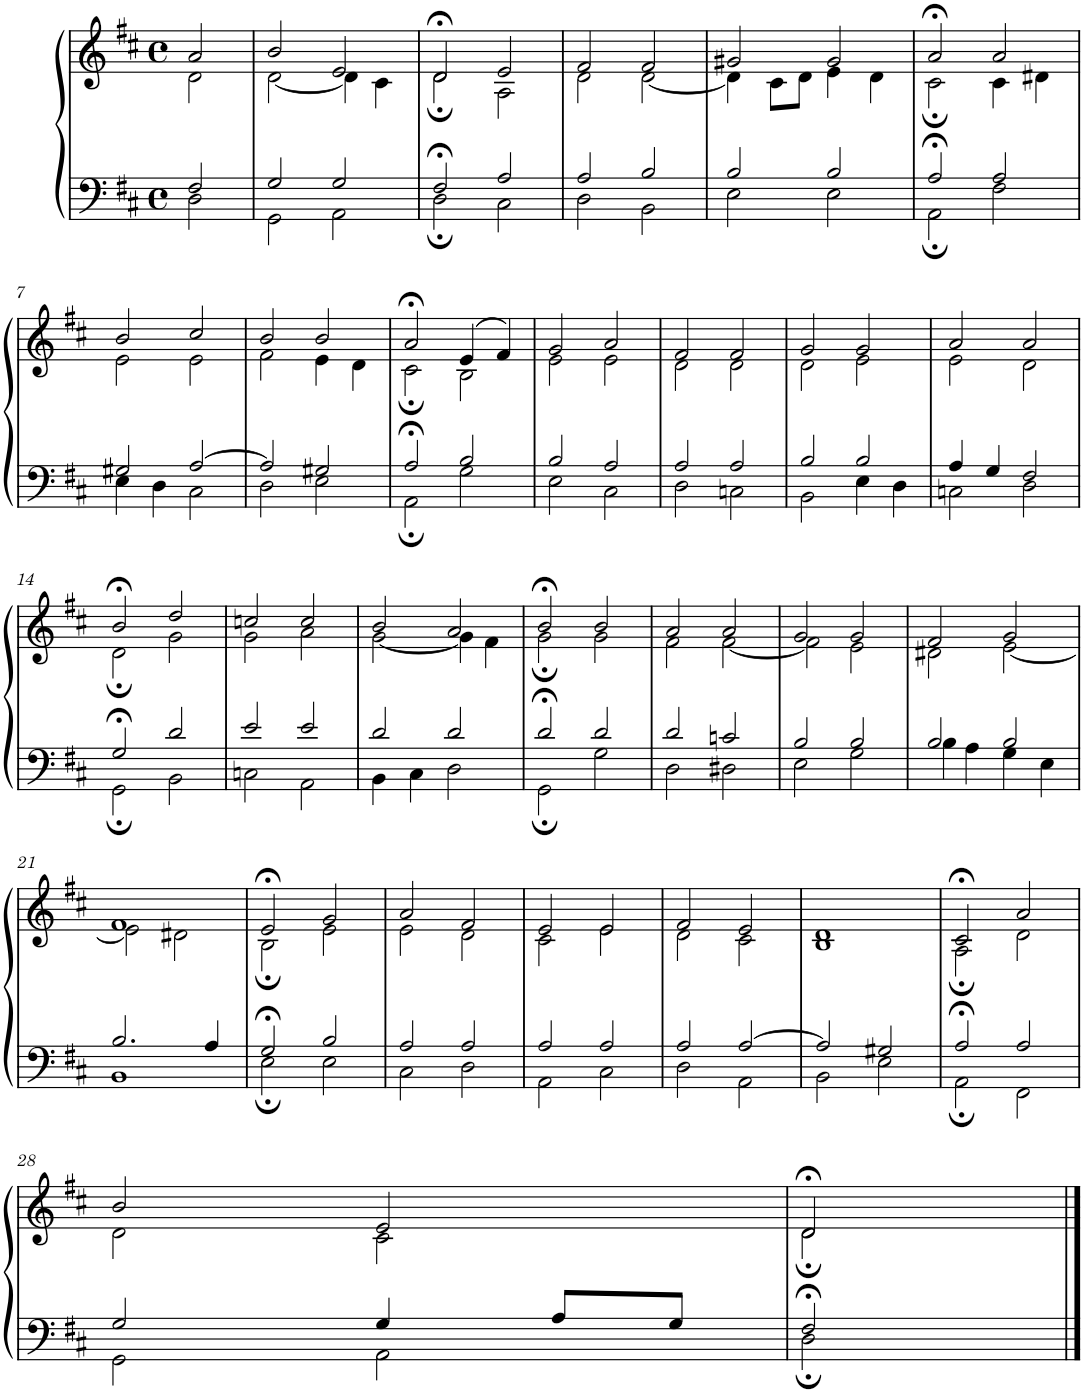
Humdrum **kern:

**kern	**kern
*part1	*part1
*staff2	*staff1
*I"Piano	*
*I'Pno.	*
*clefF4	*clefG2
*k[f#c#]	*k[f#c#]
*M4/4	*M4/4
*met(c)	*met(c)
=1	=1
*^	*^
2F#/	2D\	2a/	2d\
=2	=2	=2	=2
2G/	2GG\	2b/	[2d\
2G/	2AA\	2e/	4d\]
.	.	.	4c#\
=3	=3	=3	=3
2F#;</	2D;\	2d;</	2d;\
2A/	2C#\	2e/	2A\
=4	=4	=4	=4
2A/	2D\	2f#/	2d\
2B/	2BB\	2f#/	[2d\
=5	=5	=5	=5
2B/	2E\	2g#X/	4d\]
.	.	.	8c#\L
.	.	.	8d\J
2B/	2E\	2g#/	4e\
.	.	.	4d\
=6	=6	=6	=6
2A;</	2AA;\	2a;</	2c#;\
2A/	2F#\	2a/	4c#\
.	.	.	4d#X\
!!LO:LB:g=z	!!
=7	=7	=7	=7
2G#X/	4E\	2b/	2e\
.	4D\	.	.
[2A/	2C#\	2cc#/	2e\
=8	=8	=8	=8
2A/]	2D\	2b/	2f#\
2G#X/	2E\	2b/	4e\
.	.	.	4d\
=9	=9	=9	=9
2A;</	2AA;\	2a;</	2c#;\
2B/	2G\	(4e/	2B\
.	.	4f#/)	.
=10	=10	=10	=10
2B/	2E\	2g/	2e\
2A/	2C#\	2a/	2e\
=11	=11	=11	=11
2A/	2D\	2f#/	2d\
2A/	2Cn\	2f#/	2d\
=12	=12	=12	=12
2B/	2BB\	2g/	2d\
2B/	4E\	2g/	2e\
.	4D\	.	.
=13	=13	=13	=13
4A/	2Cn\	2a/	2e\
4G/	.	.	.
2F#/	2D\	2a/	2d\
!!LO:LB:g=z	!!
=14	=14	=14	=14
2G;</	2GG;\	2b;</	2d;\
2d/	2BB\	2dd/	2g\
=15	=15	=15	=15
2e/	2Cn\	2ccn/	2g\
2e/	2AA\	2cc/	2a\
=16	=16	=16	=16
2d/	4BB\	2b/	[2g\
.	4C#\	.	.
2d/	2D\	2a/	4g\]
.	.	.	4f#\
=17	=17	=17	=17
2d;</	2GG;\	2b;</	2g;\
2d/	2G\	2b/	2g\
=18	=18	=18	=18
2d/	2D\	2a/	2f#\
2cn/	2D#X\	2a/	[2f#\
=19	=19	=19	=19
2B/	2E\	2g/	2f#\]
2B/	2G\	2g/	2e\
=20	=20	=20	=20
2B/	4B\	2f#/	2d#X\
.	4A\	.	.
2B/	4G\	2g/	[2e\
.	4E\	.	.
!!LO:LB:g=z	!!
=21	=21	=21	=21
2.B/	1BB	1f#	2e\]
.	.	.	2d#X\
4A/	.	.	.
=22	=22	=22	=22
2G;</	2E;\	2e;</	2B;\
2B/	2E\	2g/	2e\
=23	=23	=23	=23
2A/	2C#\	2a/	2e\
2A/	2D\	2f#/	2d\
=24	=24	=24	=24
2A/	2AA\	2e/	2c#\
2A/	2C#\	2e/	2e\
=25	=25	=25	=25
2A/	2D\	2f#/	2d\
[2A/	2AA\	2e/	2c#\
=26	=26	=26	=26
2A/]	2BB\	1d	1B
2G#X/	2E\	.	.
=27	=27	=27	=27
2A;</	2AA;\	2c#;</	2A;\
2A/	2FF#\	2a/	2d\
!!LO:LB:g=z	!!
=28	=28	=28	=28
2G/	2GG\	2b/	2d\
4G/	2AA\	2e/	2c#\
8A/L	.	.	.
8G/J	.	.	.
=29	=29	=29	=29
2F#;</	2D;\	2d;</	2d;\
*v	*v	*	*
*	*v	*v
==	==
*-	*-
